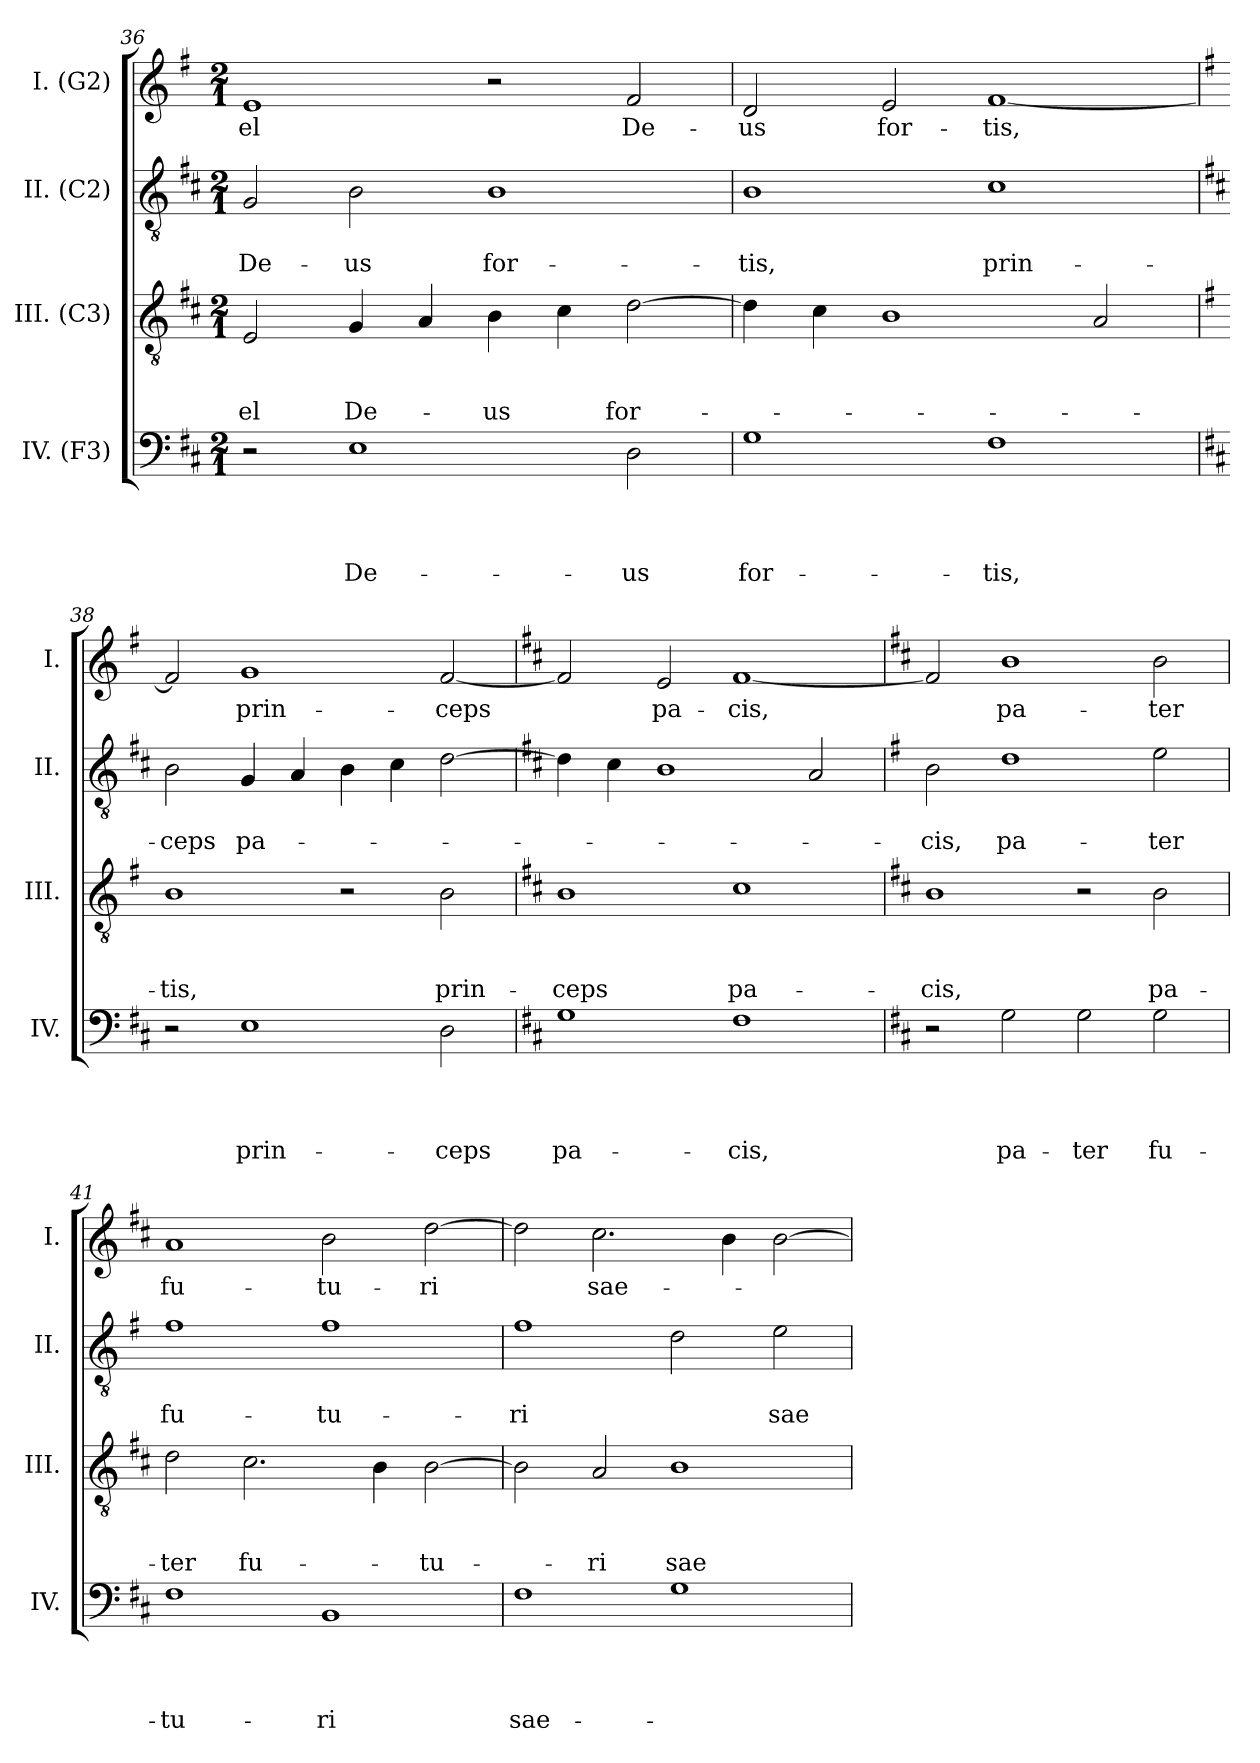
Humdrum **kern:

**kern	**text	**text	**text	**text	**kern	**text	**text	**text	**kern	**text	**text	**kern	**text
*part4	*part4	*part4	*part4	*part4	*part3	*part3	*part3	*part3	*part2	*part2	*part2	*part1	*part1
*staff4	*staff4	*staff4	*staff4	*staff4	*staff3	*staff3	*staff3	*staff3	*staff2	*staff2	*staff2	*staff1	*staff1
*I"IV. (F3)	*	*	*	*	*I"III. (C3)	*	*	*	*I"II. (C2)	*	*	*I"I. (G2)	*
*I'IV.	*	*	*	*	*I'III.	*	*	*	*I'II.	*	*	*I'I.	*
*clefF4	*	*	*	*	*clefGv2	*	*	*	*clefGv2	*	*	*clefG2	*
*k[f#c#]	*	*	*	*	*k[f#c#]	*	*	*	*k[f#c#]	*	*	*k[f#]	*
*D:	*	*	*	*	*D:	*	*	*	*D:	*	*	*G:	*
*M2/1	*	*	*	*	*M2/1	*	*	*	*M2/1	*	*	*M2/1	*
=36	=36	=36	=36	=36	=36	=36	=36	=36	=36	=36	=36	=36	=36
!	!	!	!	!	!	!	!	!LO:LY:b	!	!	!LO:LY:b	!	!LO:LY:b
2r	.	.	.	.	2E/	.	.	-el	2G/	.	De-	1e	-el
!	!	!	!	!LO:LY:b	!	!	!	!LO:LY:b	!	!	!LO:LY:b	!	!
1E	.	.	.	De-	4G/	.	.	De-	2B\	.	-us	.	.
.	.	.	.	.	4A/	.	.	.	.	.	.	.	.
!	!	!	!	!	!	!	!	!LO:LY:b	!	!	!LO:LY:b	!	!
.	.	.	.	.	4B\	.	.	-us	1B	.	for-	2r	.
.	.	.	.	.	4c#\	.	.	.	.	.	.	.	.
!	!	!	!	!LO:LY:b	!	!	!	!LO:LY:b	!	!	!	!	!LO:LY:b
2D\	.	.	.	-us	[>2d\	.	.	for-	.	.	.	2f#/	De-
=37	=37	=37	=37	=37	=37	=37	=37	=37	=37	=37	=37	=37	=37
!	!	!	!	!LO:LY:b	!	!	!	!	!	!	!LO:LY:b	!	!LO:LY:b
1G	.	.	.	for-	4d\]	.	.	.	1B	.	-tis,	2d/	-us
.	.	.	.	.	4c#\	.	.	.	.	.	.	.	.
!	!	!	!	!	!	!	!	!	!	!	!	!	!LO:LY:b
.	.	.	.	.	1B	.	.	.	.	.	.	2e/	for-
!	!	!	!	!LO:LY:b	!	!	!	!	!	!	!LO:LY:b	!	!LO:LY:b
1F#	.	.	.	-tis,	.	.	.	.	1c#	.	prin-	[<1f#	-tis,
.	.	.	.	.	2A/	.	.	.	.	.	.	.	.
=38	=38	=38	=38	=38	=38	=38	=38	=38	=38	=38	=38	=38	=38
*	*	*	*	*	*k[f#]	*	*	*	*	*	*	*	*
*	*	*	*	*	*G:	*	*	*	*	*	*	*	*
!	!	!	!	!	!	!	!	!LO:LY:b	!	!	!LO:LY:b	!	!
2r	.	.	.	.	1B	.	.	-tis,	2B\	.	-ceps	2f#/]	.
!	!	!	!	!LO:LY:b	!	!	!	!	!	!	!LO:LY:b	!	!LO:LY:b
1E	.	.	.	prin-	.	.	.	.	4G/	.	pa-	1g	prin-
.	.	.	.	.	.	.	.	.	4A/	.	.	.	.
.	.	.	.	.	2r	.	.	.	4B\	.	.	.	.
.	.	.	.	.	.	.	.	.	4c#\	.	.	.	.
!	!	!	!	!LO:LY:b	!	!	!	!LO:LY:b	!	!	!	!	!LO:LY:b
2D\	.	.	.	-ceps	2B\	.	.	prin-	[>2d\	.	.	[>2f#/	-ceps
!!LO:PB:g=z
=39	=39	=39	=39	=39	=39	=39	=39	=39	=39	=39	=39	=39	=39
*	*	*	*	*	*k[f#c#]	*	*	*	*	*	*	*k[f#c#]	*
*	*	*	*	*	*D:	*	*	*	*	*	*	*D:	*
!	!	!	!	!LO:LY:b	!	!	!	!LO:LY:b	!	!	!	!	!
1G	.	.	.	pa-	1B	.	.	-ceps	4d\]	.	.	2f#/]	.
.	.	.	.	.	.	.	.	.	4c#\	.	.	.	.
!	!	!	!	!	!	!	!	!	!	!	!	!	!LO:LY:b
.	.	.	.	.	.	.	.	.	1B	.	.	2e/	pa-
!	!	!	!	!LO:LY:b	!	!	!	!LO:LY:b	!	!	!	!	!LO:LY:b
1F#	.	.	.	-cis,	1c#	.	.	pa-	.	.	.	[<1f#	-cis,
.	.	.	.	.	.	.	.	.	2A/	.	.	.	.
=40	=40	=40	=40	=40	=40	=40	=40	=40	=40	=40	=40	=40	=40
*	*	*	*	*	*	*	*	*	*k[f#]	*	*	*	*
*	*	*	*	*	*	*	*	*	*G:	*	*	*	*
!	!	!	!	!	!	!	!	!LO:LY:b	!	!	!LO:LY:b	!	!
2r	.	.	.	.	1B	.	.	-cis,	2B\	.	-cis,	2f#/]	.
!	!	!	!	!LO:LY:b	!	!	!	!	!	!	!LO:LY:b	!	!LO:LY:b
2G\	.	.	.	pa-	.	.	.	.	1d	.	pa-	1b	pa-
!	!	!	!	!LO:LY:b	!	!	!	!	!	!	!	!	!
2G\	.	.	.	-ter	2r	.	.	.	.	.	.	.	.
!	!	!	!	!LO:LY:b	!	!	!	!LO:LY:b	!	!	!LO:LY:b	!	!LO:LY:b
2G\	.	.	.	fu-	2B\	.	.	pa-	2e\	.	-ter	2b\	-ter
=41	=41	=41	=41	=41	=41	=41	=41	=41	=41	=41	=41	=41	=41
!	!	!	!	!LO:LY:b	!	!	!	!LO:LY:b	!	!	!LO:LY:b	!	!LO:LY:b
1F#	.	.	.	-tu-	2d\	.	.	-ter	1f#	.	fu-	1a	fu-
!	!	!	!	!	!	!	!	!LO:LY:b	!	!	!	!	!
.	.	.	.	.	2.c#\	.	.	fu-	.	.	.	.	.
!	!	!	!	!LO:LY:b	!	!	!	!	!	!	!LO:LY:b	!	!LO:LY:b
1BB	.	.	.	-ri	.	.	.	.	1f#	.	-tu-	2b\	-tu-
.	.	.	.	.	4B\	.	.	.	.	.	.	.	.
!	!	!	!	!	!	!	!	!LO:LY:b	!	!	!	!	!LO:LY:b
.	.	.	.	.	[>2B\	.	.	-tu-	.	.	.	[>2dd\	-ri
=42	=42	=42	=42	=42	=42	=42	=42	=42	=42	=42	=42	=42	=42
!	!	!	!	!LO:LY:b	!	!	!	!	!	!	!LO:LY:b	!	!
1F#	.	.	.	sae-	2B\]	.	.	.	1f#	.	-ri	2dd\]	.
!	!	!	!	!	!	!	!	!LO:LY:b	!	!	!	!	!LO:LY:b
.	.	.	.	.	2A/	.	.	-ri	.	.	.	2.cc#\	sae-
!	!	!	!	!	!	!	!	!LO:LY:b	!	!	!	!	!
1G	.	.	.	.	1B	.	.	sae-	2d\	.	.	.	.
.	.	.	.	.	.	.	.	.	.	.	.	4b\	.
!	!	!	!	!	!	!	!	!	!	!	!LO:LY:b	!	!
.	.	.	.	.	.	.	.	.	2e\	.	sae-	[<2b\	.
=	=	=	=	=	=	=	=	=	=	=	=	=	=
*-	*-	*-	*-	*-	*-	*-	*-	*-	*-	*-	*-	*-	*-
